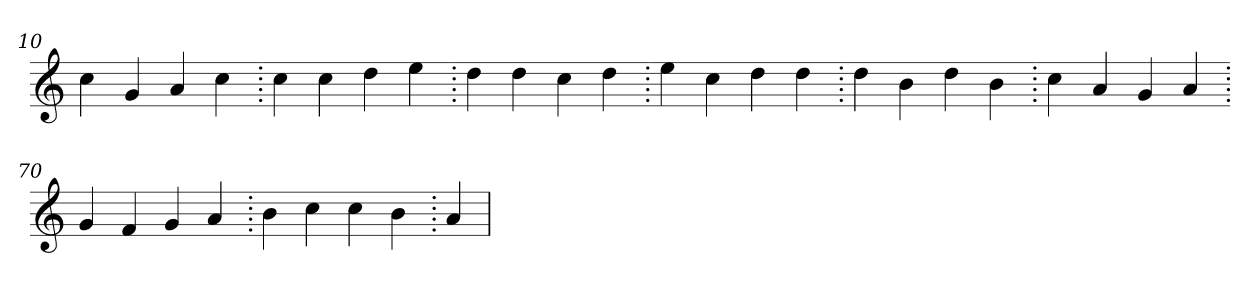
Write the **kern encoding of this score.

**kern
*part1
*staff1
*clefG2
=10.
4cc
4g
4a
4cc
=20.
4cc
4cc
4dd
4ee
=30.
4dd
4dd
4cc
4dd
=40.
4ee
4cc
4dd
4dd
=50.
4dd
4b
4dd
4b
=60.
4cc
4a
4g
4a
=70.
4g
4f
4g
4a
=80.
4b
4cc
4cc
4b
=90.
4a
=
*-
